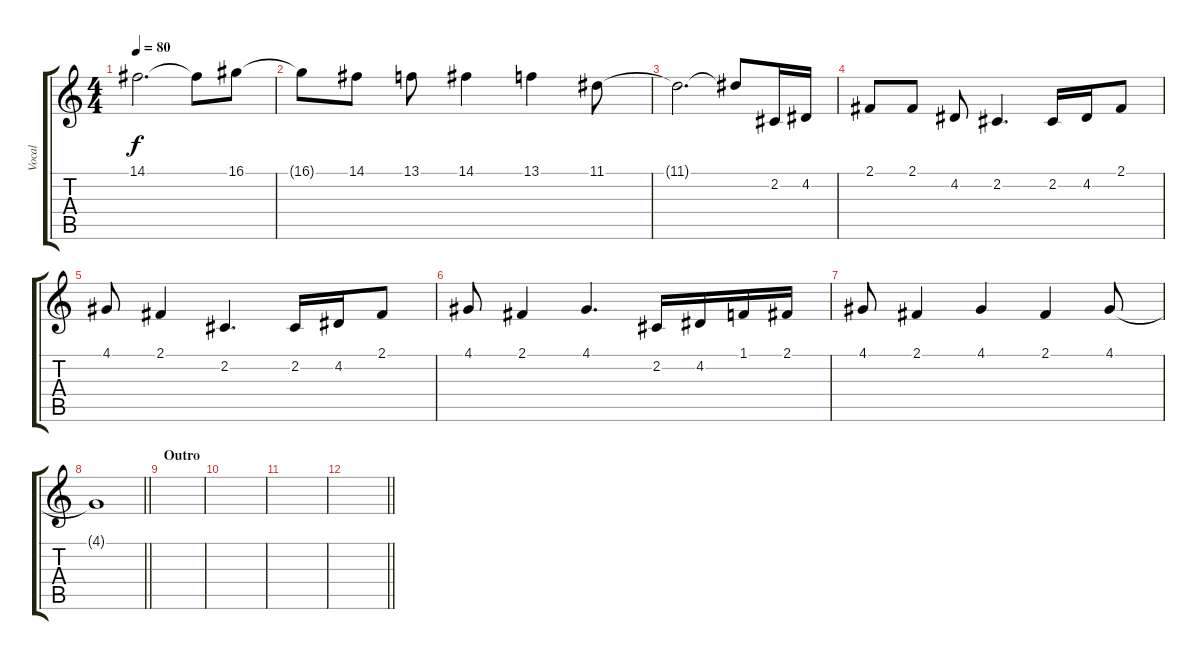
\track ("Vocal" "Vocal") {instrument tenorsax}
\staff {score tabs}
\tuning (E4 B3 G3 D3 A2 E2) {hide}
\ts (4 4)
\tempo 80
\clef g2
\ks c
14.1{t}.2{d dy f} 14.1{t}.8 16.1.8 |
16.1{t}.8 14.1.8 13.1.8 14.1.4 13.1.4 11.1.8 |
11.1{t}.2{d} 11.1{t}.8 2.2.16 4.2.16 |
2.1.8 2.1.8 4.2.8 2.2.4{d} 2.2.16 4.2.16 2.1.8 |
4.1.8 2.1.4 2.2.4{d} 2.2.16 4.2.16 2.1.8 |
4.1.8 2.1.4 4.1.4{d} 2.2.16 4.2.16 1.1.16 2.1.16 |
4.1.8 2.1.4 4.1.4 2.1.4 4.1.8 |
\barLineRight lightlight
4.1{t}.1 |
\section ("" "Outro")
|
|
|
\barLineRight lightlight
